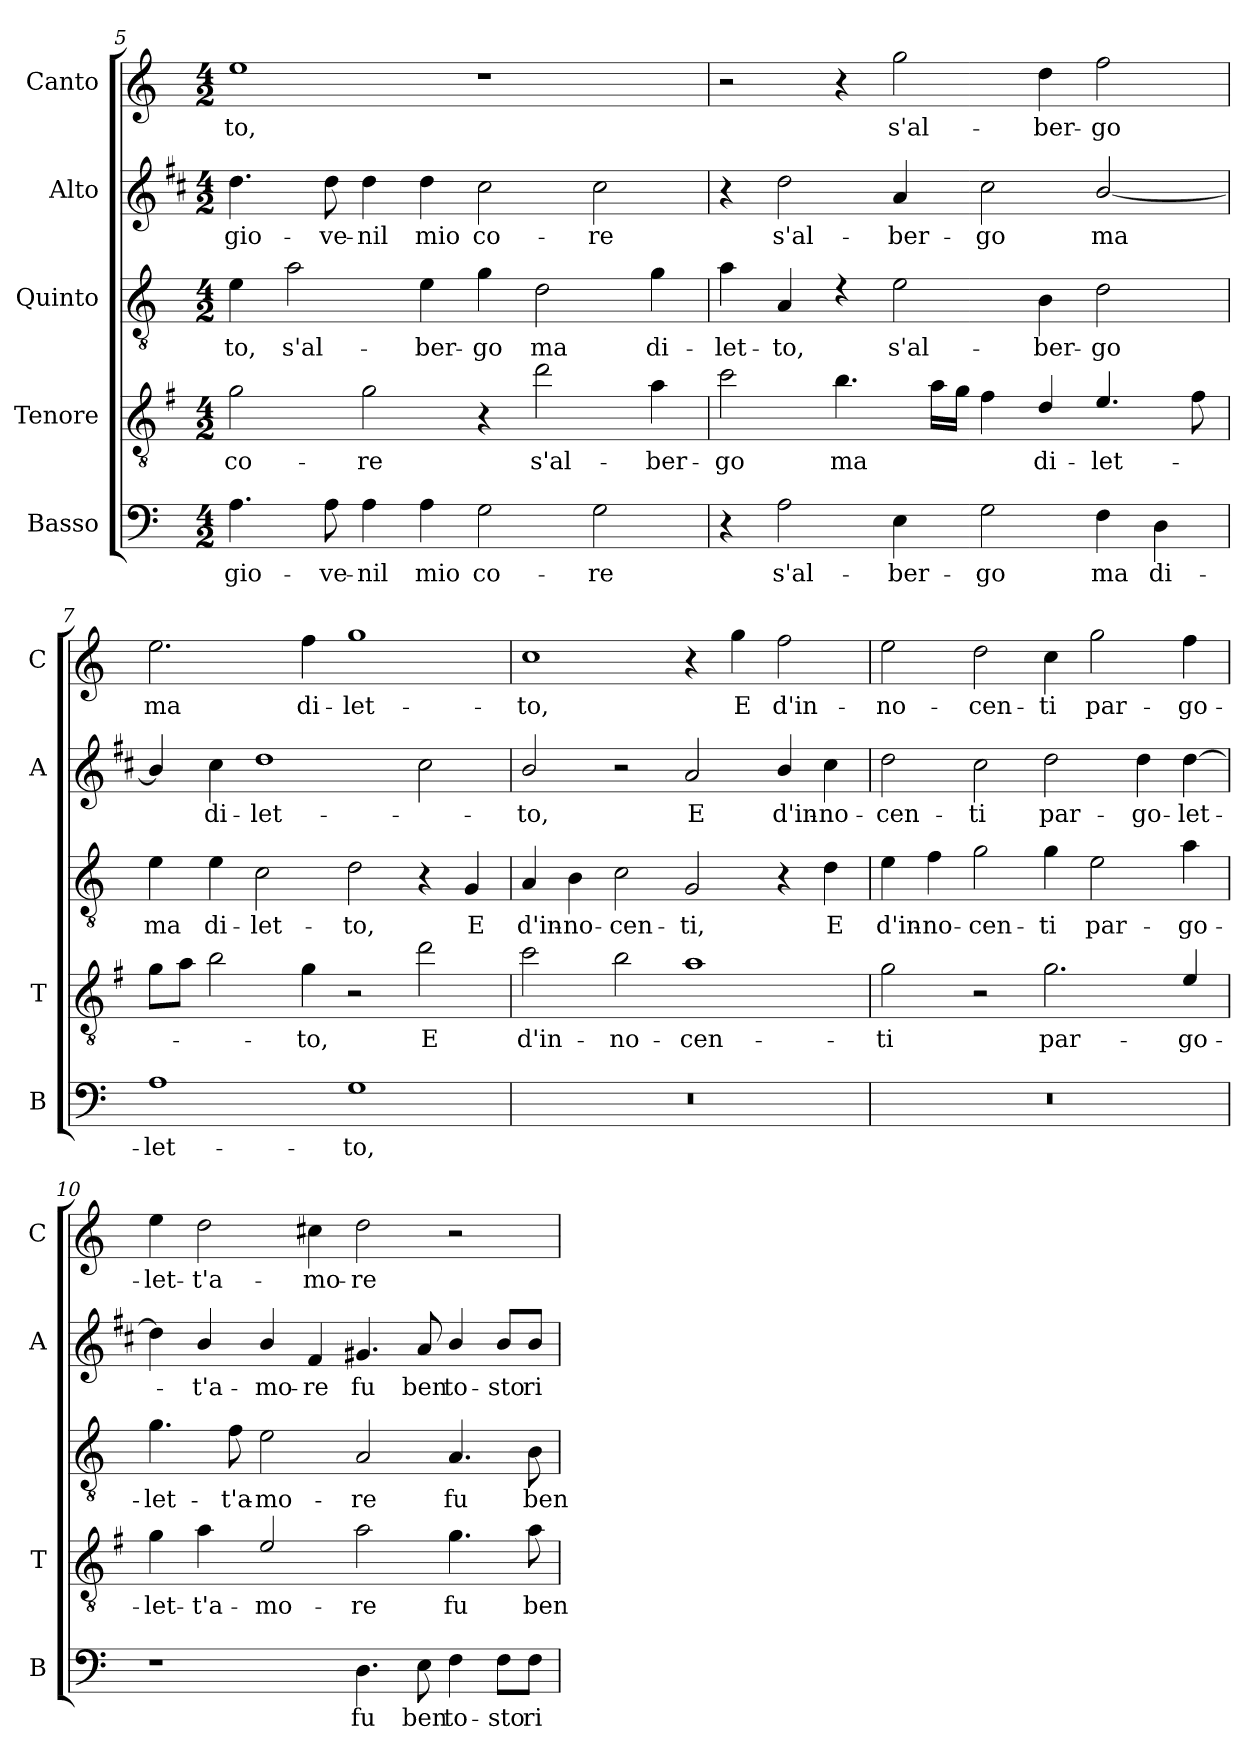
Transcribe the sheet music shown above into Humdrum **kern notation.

**kern	**text	**kern	**text	**kern	**text	**kern	**text	**kern	**text
*part5	*part5	*part4	*part4	*part3	*part3	*part2	*part2	*part1	*part1
*staff5	*staff5	*staff4	*staff4	*staff3	*staff3	*staff2	*staff2	*staff1	*staff1
*I"Basso	*	*I"Tenore	*	*I"Quinto	*	*I"Alto	*	*I"Canto	*
*I'B	*	*I'T	*	*	*	*I'A	*	*I'C	*
*clefF4	*	*clefGv2	*	*clefGv2	*	*clefG2	*	*clefG2	*
*	*	*ITrd4c7	*	*	*	*ITrd1c2	*	*	*
*k[]	*	*k[]	*	*k[]	*	*k[]	*	*k[]	*
*C:	*	*C:	*	*C:	*	*C:	*	*C:	*
*M4/2	*	*M4/2	*	*M4/2	*	*M4/2	*	*M4/2	*
=5	=5	=5	=5	=5	=5	=5	=5	=5	=5
!	!LO:LY:b	!	!LO:LY:b	!	!LO:LY:b	!	!LO:LY:b	!	!LO:LY:b
4.A\	gio-	2c\	co-	4e\	-to,	4.cc\	gio-	1ee	-to,
!	!	!	!	!	!LO:LY:b	!	!	!	!
.	.	.	.	2a\	s'al-	.	.	.	.
!	!LO:LY:b	!	!	!	!	!	!LO:LY:b	!	!
8A\	-ve-	.	.	.	.	8cc\	-ve-	.	.
!	!LO:LY:b	!	!LO:LY:b	!	!	!	!LO:LY:b	!	!
4A\	-nil	2c\	-re	.	.	4cc\	-nil	.	.
!	!LO:LY:b	!	!	!	!LO:LY:b	!	!LO:LY:b	!	!
4A\	mio	.	.	4e\	-ber-	4cc\	mio	.	.
!	!LO:LY:b	!	!	!	!LO:LY:b	!	!LO:LY:b	!	!
2G\	co-	4r	.	4g\	-go	2b\	co-	1r	.
!	!	!	!LO:LY:b	!	!LO:LY:b	!	!	!	!
.	.	2g\	s'al-	2d\	ma	.	.	.	.
!	!LO:LY:b	!	!	!	!	!	!LO:LY:b	!	!
2G\	-re	.	.	.	.	2b\	-re	.	.
!	!	!	!LO:LY:b	!	!LO:LY:b	!	!	!	!
.	.	4d\	-ber-	4g\	di-	.	.	.	.
=6	=6	=6	=6	=6	=6	=6	=6	=6	=6
!	!	!	!LO:LY:b	!	!LO:LY:b	!	!	!	!
4r	.	2f\	-go	4a\	-let-	4r	.	2r	.
!	!LO:LY:b	!	!	!	!LO:LY:b	!	!LO:LY:b	!	!
2A\	s'al-	.	.	4A/	-to,	2cc\	s'al-	.	.
!	!	!	!LO:LY:b	!	!	!	!	!	!
.	.	4.e\	ma	4rc	.	.	.	4r	.
!	!LO:LY:b	!	!	!	!LO:LY:b	!	!LO:LY:b	!	!LO:LY:b
4E\	-ber-	.	.	2e\	s'al-	4g/	-ber-	2gg\	s'al-
.	.	16d\LL	.	.	.	.	.	.	.
.	.	16c\JJ	.	.	.	.	.	.	.
!	!LO:LY:b	!	!	!	!	!	!LO:LY:b	!	!
2G\	-go	4B\	.	.	.	2b\	-go	.	.
!	!	!	!LO:LY:b	!	!LO:LY:b	!	!	!	!LO:LY:b
.	.	4G/	di-	4B\	-ber-	.	.	4dd\	-ber-
!	!LO:LY:b	!	!LO:LY:b	!	!LO:LY:b	!	!LO:LY:b	!	!LO:LY:b
4F\	ma	4.A/	-let-	2d\	-go	[2a/	ma	2ff\	-go
!	!LO:LY:b	!	!	!	!	!	!	!	!
4D\	di-	.	.	.	.	.	.	.	.
.	.	8B\	.	.	.	.	.	.	.
=7	=7	=7	=7	=7	=7	=7	=7	=7	=7
!	!LO:LY:b	!	!	!	!LO:LY:b	!	!	!	!LO:LY:b
1A	-let-	8c\L	.	4e\	ma	4a/]	.	2.ee\	ma
.	.	8d\J	.	.	.	.	.	.	.
!	!	!	!	!	!LO:LY:b	!	!LO:LY:b	!	!
.	.	2e\	.	4e\	di-	4b\	di-	.	.
!	!	!	!	!	!LO:LY:b	!	!LO:LY:b	!	!
.	.	.	.	2c\	-let-	1cc	-let-	.	.
!	!	!	!LO:LY:b	!	!	!	!	!	!LO:LY:b
.	.	4c\	-to,	.	.	.	.	4ff\	di-
!	!LO:LY:b	!	!	!	!LO:LY:b	!	!	!	!LO:LY:b
1G	-to,	2r	.	2d\	-to,	.	.	1gg	-let-
!	!	!	!LO:LY:b	!	!	!	!	!	!
.	.	2g\	E	4r	.	2b\	.	.	.
!	!	!	!	!	!LO:LY:b	!	!	!	!
.	.	.	.	4G/	E	.	.	.	.
!!LO:LB:g=z
=8	=8	=8	=8	=8	=8	=8	=8	=8	=8
!	!	!	!LO:LY:b	!	!LO:LY:b	!	!LO:LY:b	!	!LO:LY:b
0r	.	2f\	d'in-	4A/	d'in-	2a/	-to,	1cc	-to,
!	!	!	!	!	!LO:LY:b	!	!	!	!
.	.	.	.	4B\	-no-	.	.	.	.
!	!	!	!LO:LY:b	!	!LO:LY:b	!	!	!	!
.	.	2e\	-no-	2c\	-cen-	2r	.	.	.
!	!	!	!LO:LY:b	!	!LO:LY:b	!	!LO:LY:b	!	!
.	.	1d	-cen-	2G/	-ti,	2g/	E	4r	.
!	!	!	!	!	!	!	!	!	!LO:LY:b
.	.	.	.	.	.	.	.	4gg\	E
!	!	!	!	!	!	!	!LO:LY:b	!	!LO:LY:b
.	.	.	.	4r	.	4a/	d'in-	2ff\	d'in-
!	!	!	!	!	!LO:LY:b	!	!LO:LY:b	!	!
.	.	.	.	4d\	E	4b\	-no-	.	.
=9	=9	=9	=9	=9	=9	=9	=9	=9	=9
!	!	!	!LO:LY:b	!	!LO:LY:b	!	!LO:LY:b	!	!LO:LY:b
0r	.	2c\	-ti	4e\	d'in-	2cc\	-cen-	2ee\	-no-
!	!	!	!	!	!LO:LY:b	!	!	!	!
.	.	.	.	4f\	-no-	.	.	.	.
!	!	!	!	!	!LO:LY:b	!	!LO:LY:b	!	!LO:LY:b
.	.	2r	.	2g\	-cen-	2b\	-ti	2dd\	-cen-
!	!	!	!LO:LY:b	!	!LO:LY:b	!	!LO:LY:b	!	!LO:LY:b
.	.	2.c\	par-	4g\	-ti	2cc\	par-	4cc\	-ti
!	!	!	!	!	!LO:LY:b	!	!	!	!LO:LY:b
.	.	.	.	2e\	par-	.	.	2gg\	par-
!	!	!	!	!	!	!	!LO:LY:b	!	!
.	.	.	.	.	.	4cc\	-go-	.	.
!	!	!	!LO:LY:b	!	!LO:LY:b	!	!LO:LY:b	!	!LO:LY:b
.	.	4A/	-go-	4a\	-go-	[4cc\	-let-	4ff\	-go-
=10	=10	=10	=10	=10	=10	=10	=10	=10	=10
!	!	!	!LO:LY:b	!	!LO:LY:b	!	!	!	!LO:LY:b
1r	.	4c\	-let-	4.g\	-let-	4cc\]	.	4ee\	-let-
!	!	!	!LO:LY:b	!	!	!	!LO:LY:b	!	!LO:LY:b
.	.	4d\	-t'a-	.	.	4a/	-t'a-	2dd\	-t'a-
!	!	!	!	!	!LO:LY:b	!	!	!	!
.	.	.	.	8f\	-t'a-	.	.	.	.
!	!	!	!LO:LY:b	!	!LO:LY:b	!	!LO:LY:b	!	!
.	.	2A/	-mo-	2e\	-mo-	4a/	-mo-	.	.
!	!	!	!	!	!	!	!LO:LY:b	!	!LO:LY:b
.	.	.	.	.	.	4e/	-re	4cc#X\	-mo-
!	!LO:LY:b	!	!LO:LY:b	!	!LO:LY:b	!	!LO:LY:b	!	!LO:LY:b
4.D\	fu	2d\	-re	2A/	-re	4.f#X/	fu	2dd\	-re
!	!LO:LY:b	!	!	!	!	!	!LO:LY:b	!	!
8E\	ben	.	.	.	.	8g/	ben	.	.
!	!LO:LY:b	!	!LO:LY:b	!	!LO:LY:b	!	!LO:LY:b	!	!
4F\	to-	4.c\	fu	4.A/	fu	4a/	to-	2r	.
!	!LO:LY:b	!	!	!	!	!	!LO:LY:b	!	!
8F\L	-sto	.	.	.	.	8a/L	-sto	.	.
!	!LO:LY:b	!	!LO:LY:b	!	!LO:LY:b	!	!LO:LY:b	!	!
8F\J	ri-	8d\	ben	8B\	ben	8a/J	ri-	.	.
=	=	=	=	=	=	=	=	=	=
*-	*-	*-	*-	*-	*-	*-	*-	*-	*-
